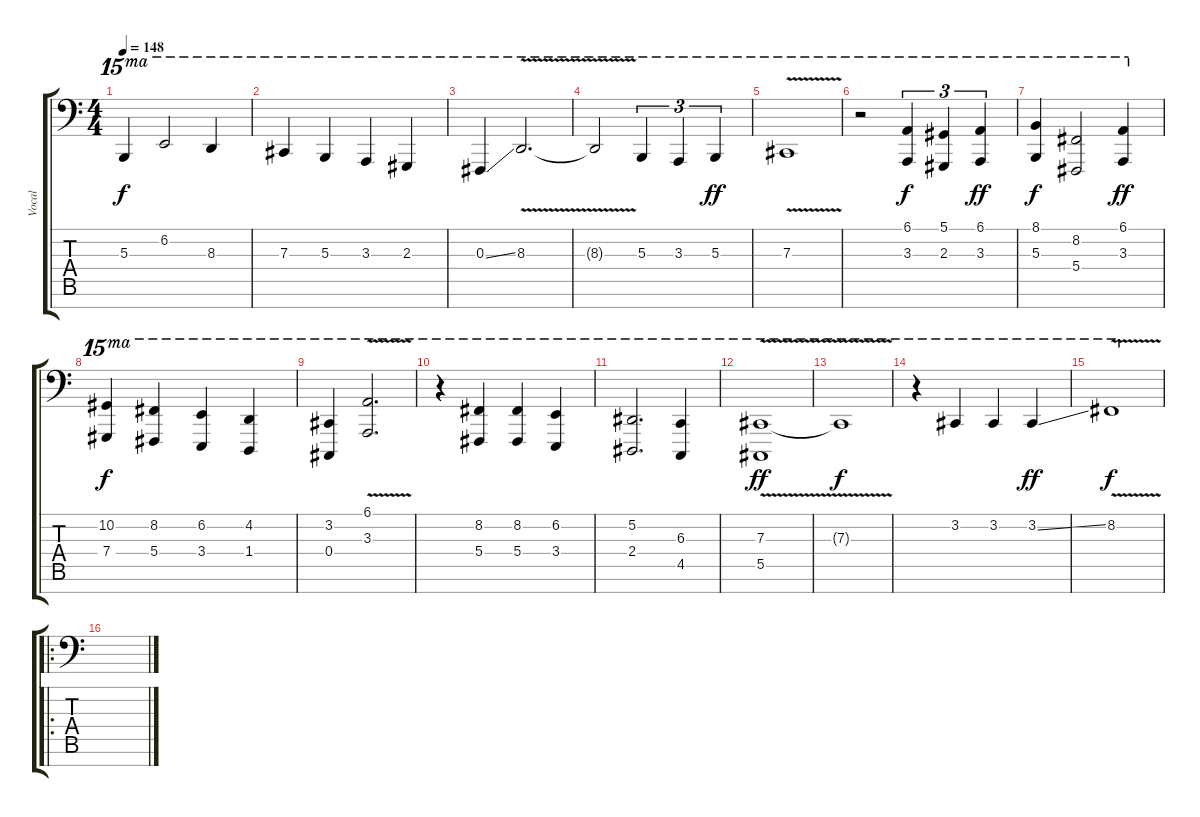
\track ("Vocal" "Vocal") {instrument sopranosax}
\staff {score tabs}
\tuning (Eb4 Bb3 Gb3 Db3 Ab2 Eb2 Bb1) {hide}
\ts (4 4)
\tempo 148
\clef f4
\ks c
5.3{t}.4{ot 15ma dy f} 6.2.2{ot 15ma} 8.3.4{ot 15ma} |
7.3.4{ot 15ma} 5.3.4{ot 15ma} 3.3.4{ot 15ma} 2.3.4{ot 15ma} |
0.3{ss}.4{ot 15ma} 8.3{v}.2{d ot 15ma} |
8.3{t}.2{ot 15ma} 5.3.4{tu (3 2) ot 15ma} 3.3.4{tu (3 2) ot 15ma} 5.3.4{tu (3 2) ot 15ma dy ff} |
7.3{v}.1{ot 15ma} |
r.2{ot 15ma} (6.1 3.3).4{tu (3 2) ot 15ma dy f} (5.1 2.3).4{tu (3 2) ot 15ma} (6.1 3.3).4{tu (3 2) ot 15ma dy ff} |
(8.1 5.3).4{ot 15ma dy f} (8.2 5.4).2{ot 15ma} (6.1 3.3).4{ot 15ma dy ff} |
(10.2 7.4).4{ot 15ma dy f} (8.2 5.4).4{ot 15ma} (6.2 3.4).4{ot 15ma} (4.2 1.4).4{ot 15ma} |
(3.2 0.4).4{ot 15ma} (6.1{v} 3.3{v}).2{d ot 15ma} |
r.4{ot 15ma} (8.2 5.4).4{ot 15ma} (8.2 5.4).4{ot 15ma} (6.2 3.4).4{ot 15ma} |
(5.2 2.4).2{d ot 15ma} (6.3 4.5).4{ot 15ma} |
(7.3{v} 5.5).1{ot 15ma dy ff} |
7.3{t}.1{ot 15ma dy f} |
r.4{ot 15ma} 3.2.4{ot 15ma} 3.2.4{ot 15ma} 3.2{ss}.4{ot 15ma dy ff} |
8.2{v}.1{ot 15ma dy f} |
\ro
